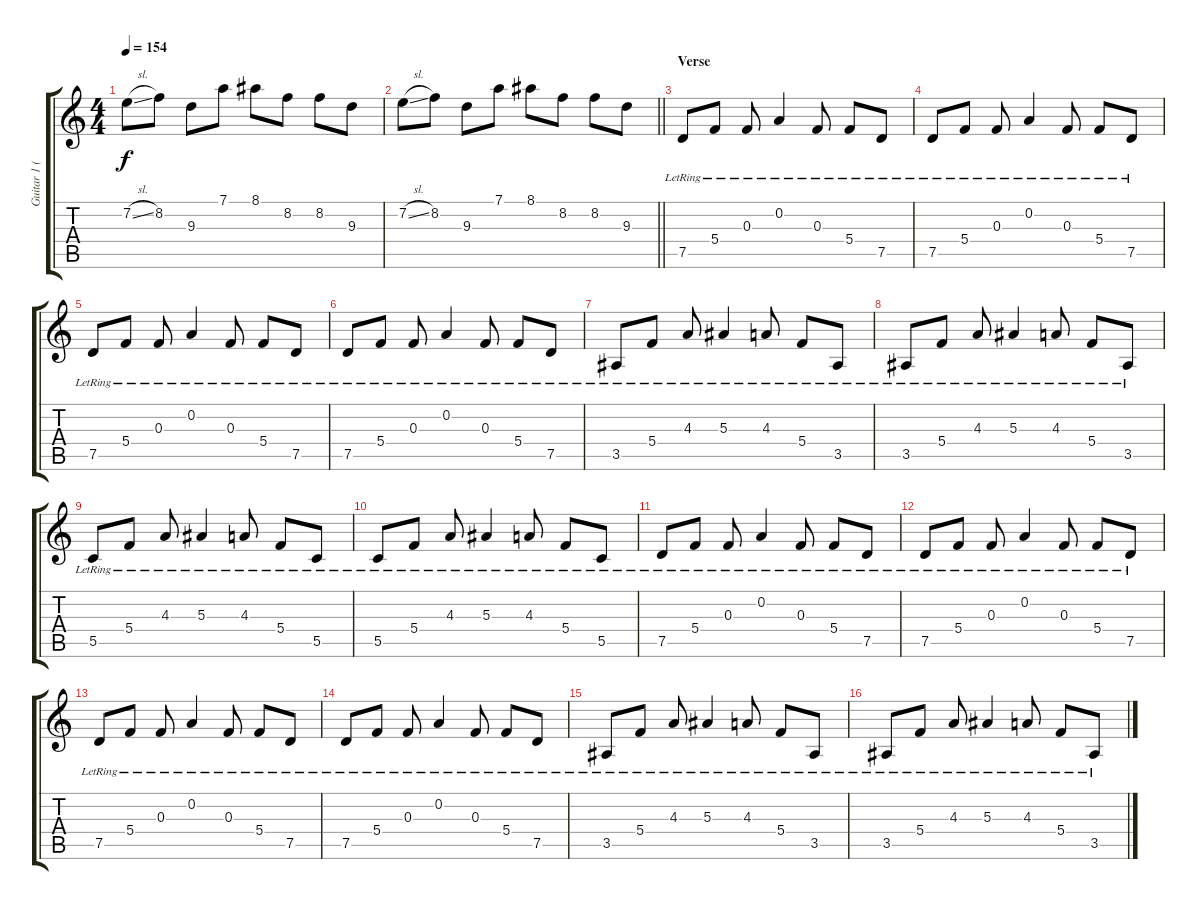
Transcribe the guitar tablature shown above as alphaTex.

\track ("Guitar 1 (Dan Jacobs)" "Guitar 1 (") {instrument distortionguitar}
\staff {score tabs}
\tuning (D4 A3 F3 C3 G2 C2) {hide}
\ts (4 4)
\tempo 154
\clef g2
\ks c
7.2{sl}.8{dy f} 8.2.8 9.3.8 7.1.8 8.1.8 8.2.8 8.2.8 9.3.8 |
\barLineRight lightlight
7.2{sl}.8 8.2.8 9.3.8 7.1.8 8.1.8 8.2.8 8.2.8 9.3.8 |
\section ("" "Verse")
7.5{lr}.8{volume 12 instrument electricguitarclean} 5.4{lr}.8 0.3{lr}.8 0.2{lr}.4 0.3{lr}.8 5.4{lr}.8 7.5{lr}.8 |
7.5{lr}.8 5.4{lr}.8 0.3{lr}.8 0.2{lr}.4 0.3{lr}.8 5.4{lr}.8 7.5{lr}.8 |
7.5{lr}.8 5.4{lr}.8 0.3{lr}.8 0.2{lr}.4 0.3{lr}.8 5.4{lr}.8 7.5{lr}.8 |
7.5{lr}.8 5.4{lr}.8 0.3{lr}.8 0.2{lr}.4 0.3{lr}.8 5.4{lr}.8 7.5{lr}.8 |
3.5{lr}.8 5.4{lr}.8 4.3{lr}.8 5.3{lr}.4 4.3{lr}.8 5.4{lr}.8 3.5{lr}.8 |
3.5{lr}.8 5.4{lr}.8 4.3{lr}.8 5.3{lr}.4 4.3{lr}.8 5.4{lr}.8 3.5{lr}.8 |
5.5{lr}.8 5.4{lr}.8 4.3{lr}.8 5.3{lr}.4 4.3{lr}.8 5.4{lr}.8 5.5{lr}.8 |
5.5{lr}.8 5.4{lr}.8 4.3{lr}.8 5.3{lr}.4 4.3{lr}.8 5.4{lr}.8 5.5{lr}.8 |
7.5{lr}.8 5.4{lr}.8 0.3{lr}.8 0.2{lr}.4 0.3{lr}.8 5.4{lr}.8 7.5{lr}.8 |
7.5{lr}.8 5.4{lr}.8 0.3{lr}.8 0.2{lr}.4 0.3{lr}.8 5.4{lr}.8 7.5{lr}.8 |
7.5{lr}.8 5.4{lr}.8 0.3{lr}.8 0.2{lr}.4 0.3{lr}.8 5.4{lr}.8 7.5{lr}.8 |
7.5{lr}.8 5.4{lr}.8 0.3{lr}.8 0.2{lr}.4 0.3{lr}.8 5.4{lr}.8 7.5{lr}.8 |
3.5{lr}.8 5.4{lr}.8 4.3{lr}.8 5.3{lr}.4 4.3{lr}.8 5.4{lr}.8 3.5{lr}.8 |
3.5{lr}.8 5.4{lr}.8 4.3{lr}.8 5.3{lr}.4 4.3{lr}.8 5.4{lr}.8 3.5{lr}.8
